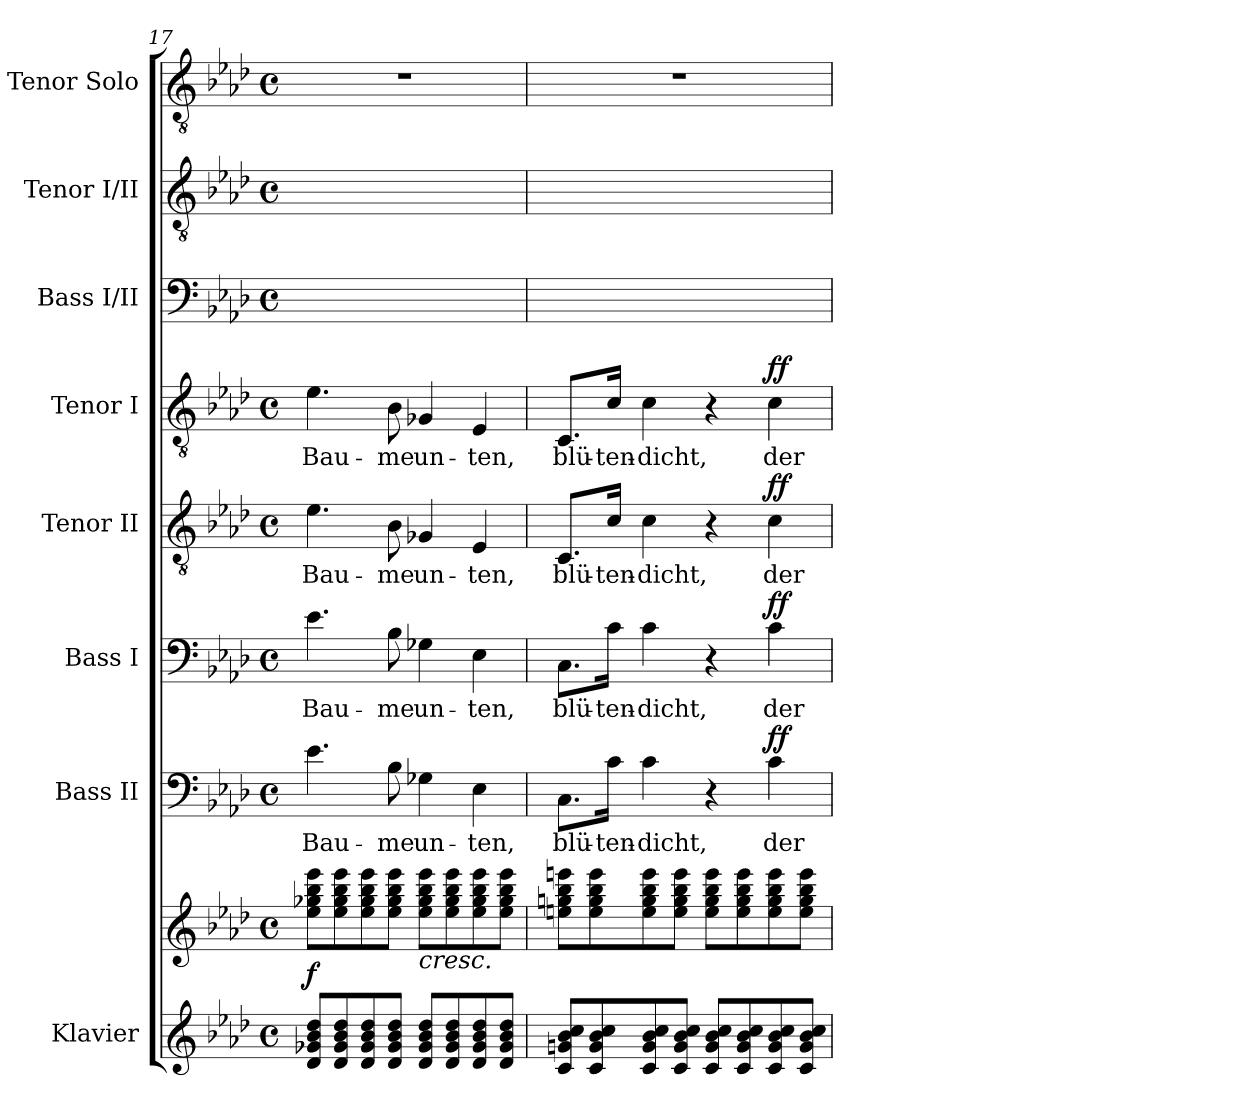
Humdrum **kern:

**kern	**kern	**dynam	**kern	**text	**dynam	**kern	**text	**dynam	**kern	**text	**dynam	**kern	**text	**dynam	**kern	**text	**kern	**text	**kern
*part8	*part8	*part8	*part7	*part7	*part7	*part6	*part6	*part6	*part5	*part5	*part5	*part4	*part4	*part4	*part3	*part3	*part2	*part2	*part1
*staff9	*staff8	*staff8/9	*staff7	*staff7	*staff7	*staff6	*staff6	*staff6	*staff5	*staff5	*staff5	*staff4	*staff4	*staff4	*staff3	*staff3	*staff2	*staff2	*staff1
*I"Klavier	*	*	*I"Bass II	*	*	*I"Bass I	*	*	*I"Tenor II	*	*	*I"Tenor I	*	*	*I"Bass I/II	*	*I"Tenor I/II	*	*I"Tenor Solo
*I'Klav.	*	*	*I'B.	*	*	*I'B.	*	*	*I'T.	*	*	*I'T.	*	*	*I'B.	*	*I'T.	*	*I'T. Solo
*clefG2	*clefG2	*	*clefF4	*	*	*clefF4	*	*	*clefGv2	*	*	*clefGv2	*	*	*clefF4	*	*clefGv2	*	*clefGv2
*	*	*	*	*	*	*	*	*	*ITrd7c12	*	*	*ITrd7c12	*	*	*	*	*ITrd7c12	*	*ITrd7c12
*k[b-e-a-d-]	*k[b-e-a-d-]	*	*k[b-e-a-d-]	*	*	*k[b-e-a-d-]	*	*	*k[b-e-a-d-]	*	*	*k[b-e-a-d-]	*	*	*k[b-e-a-d-]	*	*k[b-e-a-d-]	*	*k[b-e-a-d-]
*A-:	*A-:	*	*A-:	*	*	*A-:	*	*	*A-:	*	*	*A-:	*	*	*A-:	*	*A-:	*	*A-:
*M4/4	*M4/4	*	*M4/4	*	*	*M4/4	*	*	*M4/4	*	*	*M4/4	*	*	*M4/4	*	*M4/4	*	*M4/4
*met(c)	*met(c)	*	*met(c)	*	*	*met(c)	*	*	*met(c)	*	*	*met(c)	*	*	*met(c)	*	*met(c)	*	*met(c)
=17	=17	=17	=17	=17	=17	=17	=17	=17	=17	=17	=17	=17	=17	=17	=17	=17	=17	=17	=17
!	!	!	!	!LO:LY:b:color=#000000	!	!	!	!	!	!	!	!	!	!	!	!	!	!	!
!	!	!	!	!	!	!	!LO:LY:b:color=#000000	!	!	!	!	!	!	!	!	!	!	!	!
!	!	!	!	!	!	!	!	!	!	!LO:LY:b:color=#000000	!	!	!	!	!	!	!	!	!
!	!	!	!	!	!	!	!	!	!	!	!	!	!LO:LY:b:color=#000000	!	!	!	!	!	!
!	!	!	!	!	!	!	!	!	!	!	!	!	!	!	!	!LO:LY:b:color=#000000	!	!	!
*	*	*	*	*	*	*	*	*	*	*	*	*	*	*	*^	*	*	*	*
!	!	!	!	!	!	!	!	!	!	!	!	!	!	!	!	!	!	!	!LO:LY:b:color=#000000	!
*	*	*	*	*	*	*	*	*	*	*	*	*	*	*	*	*	*	*^	*	*
8d-i/ 8g-Xi 8b-i 8dd-iL	8ee-i\ 8gg-Xi 8bb-i 8eee-iL	f	4.e-i\	Bau-	.	4.e-i\	Bau-	.	4.E-i\	Bau-	.	4.E-i\	Bau-	.	4.e-i/yy	4.e-i\yy	Bau-	4.E-i/yy	4.E-i\yy	Bau-	1r
8d-i/ 8g-i 8b-i 8dd-i	8ee-i\ 8gg-i 8bb-i 8eee-i	.	.	.	.	.	.	.	.	.	.	.	.	.	.	.	.	.	.	.	.
8d-i/ 8g-i 8b-i 8dd-i	8ee-i\ 8gg-i 8bb-i 8eee-i	.	.	.	.	.	.	.	.	.	.	.	.	.	.	.	.	.	.	.	.
!	!	!	!	!LO:LY:b:color=#000000	!	!	!	!	!	!	!	!	!	!	!	!	!	!	!	!	!
!	!	!	!	!	!	!	!LO:LY:b:color=#000000	!	!	!	!	!	!	!	!	!	!	!	!	!	!
!	!	!	!	!	!	!	!	!	!	!LO:LY:b:color=#000000	!	!	!	!	!	!	!	!	!	!	!
!	!	!	!	!	!	!	!	!	!	!	!	!	!LO:LY:b:color=#000000	!	!	!	!	!	!	!	!
!	!	!	!	!	!	!	!	!	!	!	!	!	!	!	!	!	!LO:LY:b:color=#000000	!	!	!	!
!	!	!	!	!	!	!	!	!	!	!	!	!	!	!	!	!	!	!	!	!LO:LY:b:color=#000000	!
8d-i/ 8g-i 8b-i 8dd-iJ	8ee-i\ 8gg-i 8bb-i 8eee-iJ	.	8B-i\	-me	.	8B-i\	-me	.	8BB-i\	-me	.	8BB-i\	-me	.	8B-i\yy	8B-i\yy	-me	8BB-i\yy	8BB-i\yy	-me	.
!	!	!	!	!LO:LY:b:color=#000000	!	!	!	!	!	!	!	!	!	!	!	!	!	!	!	!	!
!	!	!	!	!	!	!	!LO:LY:b:color=#000000	!	!	!	!	!	!	!	!	!	!	!	!	!	!
!	!	!	!	!	!	!	!	!	!	!LO:LY:b:color=#000000	!	!	!	!	!	!	!	!	!	!	!
!	!	!	!	!	!	!	!	!	!	!	!	!	!LO:LY:b:color=#000000	!	!	!	!	!	!	!	!
!	!	!	!	!	!	!	!	!	!	!	!	!	!	!	!	!	!LO:LY:b:color=#000000	!	!	!	!
!	!LO:TX:b:i:t=cresc.	!	!	!	!	!	!	!	!	!	!	!	!	!	!	!	!	!	!	!	!
!	!	!	!	!	!	!	!	!	!	!	!	!	!	!	!	!	!	!	!	!LO:LY:b:color=#000000	!
8d-i/ 8g-i 8b-i 8dd-iL	8ee-i\ 8gg-i 8bb-i 8eee-iL	.	4G-Xi\	un-	.	4G-Xi\	un-	.	4GG-Xi/	un-	.	4GG-Xi/	un-	.	4G-Xi/yy	4G-i\yy	un-	4GG-Xi/yy	4GG-i\yy	un-	.
8d-i/ 8g-i 8b-i 8dd-i	8ee-i\ 8gg-i 8bb-i 8eee-i	.	.	.	.	.	.	.	.	.	.	.	.	.	.	.	.	.	.	.	.
!	!	!	!	!LO:LY:b:color=#000000	!	!	!	!	!	!	!	!	!	!	!	!	!	!	!	!	!
!	!	!	!	!	!	!	!LO:LY:b:color=#000000	!	!	!	!	!	!	!	!	!	!	!	!	!	!
!	!	!	!	!	!	!	!	!	!	!LO:LY:b:color=#000000	!	!	!	!	!	!	!	!	!	!	!
!	!	!	!	!	!	!	!	!	!	!	!	!	!LO:LY:b:color=#000000	!	!	!	!	!	!	!	!
!	!	!	!	!	!	!	!	!	!	!	!	!	!	!	!	!	!LO:LY:b:color=#000000	!	!	!	!
!	!	!	!	!	!	!	!	!	!	!	!	!	!	!	!	!	!	!	!	!LO:LY:b:color=#000000	!
8d-i/ 8g-i 8b-i 8dd-i	8ee-i\ 8gg-i 8bb-i 8eee-i	.	4E-i\	-ten,	.	4E-i\	-ten,	.	4EE-i/	-ten,	.	4EE-i/	-ten,	.	4E-i/yy	4E-i\yy	-ten,	4EE-i/yy	4EE-i\yy	-ten,	.
8d-i/ 8g-i 8b-i 8dd-iJ	8ee-i\ 8gg-i 8bb-i 8eee-iJ	.	.	.	.	.	.	.	.	.	.	.	.	.	.	.	.	.	.	.	.
=18	=18	=18	=18	=18	=18	=18	=18	=18	=18	=18	=18	=18	=18	=18	=18	=18	=18	=18	=18	=18	=18
!	!	!	!	!LO:LY:b:color=#000000	!	!	!	!	!	!	!	!	!	!	!	!	!	!	!	!	!
!	!	!	!	!	!	!	!LO:LY:b:color=#000000	!	!	!	!	!	!	!	!	!	!	!	!	!	!
!	!	!	!	!	!	!	!	!	!	!LO:LY:b:color=#000000	!	!	!	!	!	!	!	!	!	!	!
!	!	!	!	!	!	!	!	!	!	!	!	!	!LO:LY:b:color=#000000	!	!	!	!	!	!	!	!
!	!	!	!	!	!	!	!	!	!	!	!	!	!	!	!	!	!LO:LY:b:color=#000000	!	!	!	!
!	!	!	!	!	!	!	!	!	!	!	!	!	!	!	!	!	!	!	!	!LO:LY:b:color=#000000	!
8ci/ 8gni 8b-i 8cciL	8eeni\ 8ggni 8bb-i 8eeeniL	.	8.Ci\L	blü-	.	8.Ci\L	blü-	.	8.CCi/L	blü-	.	8.CCi/L	blü-	.	8.Ci\Lyy	8.Ci\Lyy	blü-	8.CCi/Lyy	8.CCi/Lyy	blü-	1r
8ci/ 8gi 8b-i 8cci	8eei\ 8ggi 8bb-i 8eeei	.	.	.	.	.	.	.	.	.	.	.	.	.	.	.	.	.	.	.	.
!	!	!	!	!LO:LY:b:color=#000000	!	!	!	!	!	!	!	!	!	!	!	!	!	!	!	!	!
!	!	!	!	!	!	!	!LO:LY:b:color=#000000	!	!	!	!	!	!	!	!	!	!	!	!	!	!
!	!	!	!	!	!	!	!	!	!	!LO:LY:b:color=#000000	!	!	!	!	!	!	!	!	!	!	!
!	!	!	!	!	!	!	!	!	!	!	!	!	!LO:LY:b:color=#000000	!	!	!	!	!	!	!	!
!	!	!	!	!	!	!	!	!	!	!	!	!	!	!	!	!	!LO:LY:b:color=#000000	!	!	!	!
!	!	!	!	!	!	!	!	!	!	!	!	!	!	!	!	!	!	!	!	!LO:LY:b:color=#000000	!
.	.	.	16ci\Jk	-ten-	.	16ci\Jk	-ten-	.	16Ci/Jk	-ten-	.	16Ci/Jk	-ten-	.	16ci\Jkyy	16ci\Jkyy	-ten-	16Ci/Jkyy	16Ci/Jkyy	-ten-	.
!	!	!	!	!LO:LY:b:color=#000000	!	!	!	!	!	!	!	!	!	!	!	!	!	!	!	!	!
!	!	!	!	!	!	!	!LO:LY:b:color=#000000	!	!	!	!	!	!	!	!	!	!	!	!	!	!
!	!	!	!	!	!	!	!	!	!	!LO:LY:b:color=#000000	!	!	!	!	!	!	!	!	!	!	!
!	!	!	!	!	!	!	!	!	!	!	!	!	!LO:LY:b:color=#000000	!	!	!	!	!	!	!	!
!	!	!	!	!	!	!	!	!	!	!	!	!	!	!	!	!	!LO:LY:b:color=#000000	!	!	!	!
!	!	!	!	!	!	!	!	!	!	!	!	!	!	!	!	!	!	!	!	!LO:LY:b:color=#000000	!
8ci/ 8gi 8b-i 8cci	8eei\ 8ggi 8bb-i 8eeei	.	4ci\	-dicht,	.	4ci\	-dicht,	.	4Ci\	-dicht,	.	4Ci\	-dicht,	.	4ci/yy	4ci\yy	-dicht,	4Ci/yy	4Ci\yy	-dicht,	.
8ci/ 8gi 8b-i 8cciJ	8eei\ 8ggi 8bb-i 8eeeiJ	.	.	.	.	.	.	.	.	.	.	.	.	.	.	.	.	.	.	.	.
8ci/ 8gi 8b-i 8cciL	8eei\ 8ggi 8bb-i 8eeeiL	.	4r	.	.	4r	.	.	4r	.	.	4r	.	.	4ryy	4ryy	.	4ryy	4ryy	.	.
8ci/ 8gi 8b-i 8cci	8eei\ 8ggi 8bb-i 8eeei	.	.	.	.	.	.	.	.	.	.	.	.	.	.	.	.	.	.	.	.
!	!	!	!	!LO:LY:b:color=#000000	!	!	!	!	!	!	!	!	!	!	!	!	!	!	!	!	!
!	!	!	!	!	!	!	!LO:LY:b:color=#000000	!	!	!	!	!	!	!	!	!	!	!	!	!	!
!	!	!	!	!	!	!	!	!	!	!LO:LY:b:color=#000000	!	!	!	!	!	!	!	!	!	!	!
!	!	!	!	!	!	!	!	!	!	!	!	!	!LO:LY:b:color=#000000	!	!	!	!	!	!	!	!
!	!	!	!	!	!	!	!	!	!	!	!	!	!	!	!	!	!LO:LY:b:color=#000000	!	!	!	!
!	!	!	!	!	!	!	!	!	!	!	!	!	!	!	!	!	!	!	!	!LO:LY:b:color=#000000	!
8ci/ 8gi 8b-i 8cci	8eei\ 8ggi 8bb-i 8eeei	.	4ci\	der	ff	4ci\	der	ff	4Ci\	der	ff	4Ci\	der	ff	4ci/yy	4ci\yy	der	4Ci/yy	4Ci\yy	der	.
8ci/ 8gi 8b-i 8cciJ	8eei\ 8ggi 8bb-i 8eeeiJ	.	.	.	.	.	.	.	.	.	.	.	.	.	.	.	.	.	.	.	.
*	*	*	*	*	*	*	*	*	*	*	*	*	*	*	*v	*v	*	*	*	*	*
*	*	*	*	*	*	*	*	*	*	*	*	*	*	*	*	*	*v	*v	*	*
=	=	=	=	=	=	=	=	=	=	=	=	=	=	=	=	=	=	=	=
*-	*-	*-	*-	*-	*-	*-	*-	*-	*-	*-	*-	*-	*-	*-	*-	*-	*-	*-	*-
